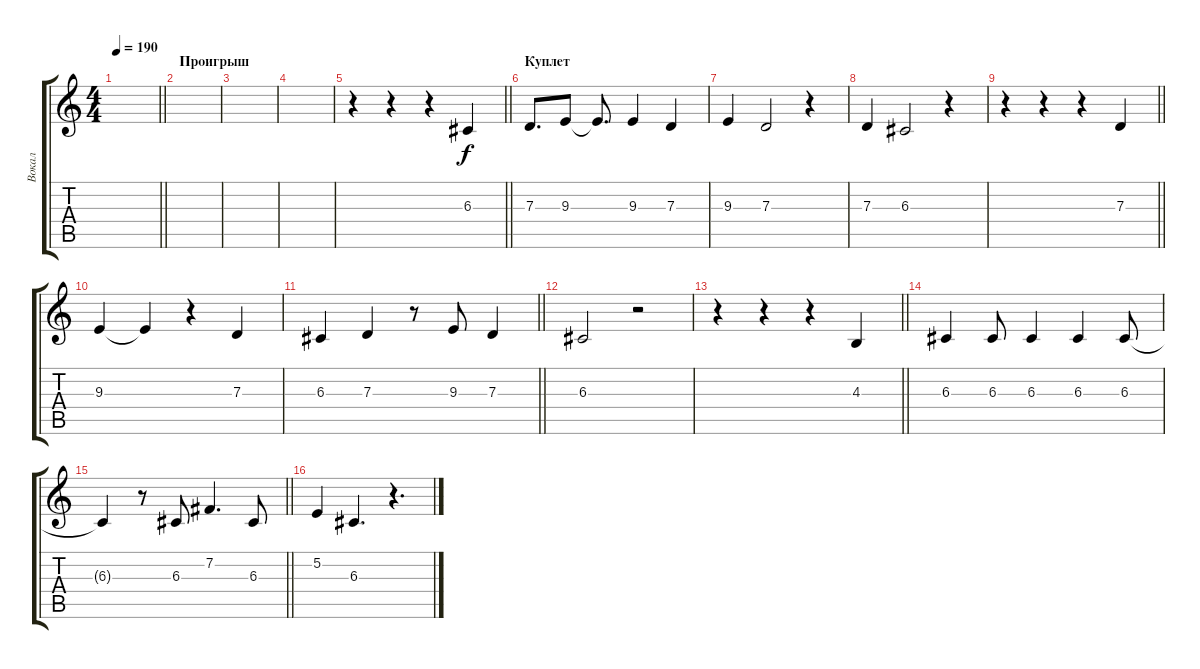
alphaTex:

\track ("Вокал" "Вокал") {instrument flute}
\staff {score tabs}
\tuning (E4 B3 G3 D3 A2 E2) {hide}
\ts (4 4)
\tempo 190
\clef g2
\barLineRight lightlight
\ks c
|
\section ("" "Проигрыш")
|
|
|
\barLineRight lightlight
r.4 r.4 r.4 6.3.4 |
\section ("" "Куплет")
7.3.8{d} 9.3.8 9.3{t}.8{d} 9.3.4 7.3.4 |
9.3.4 7.3.2 r.4 |
7.3.4 6.3.2 r.4 |
\barLineRight lightlight
r.4 r.4 r.4 7.3.4 |
9.3.4 9.3{t}.4 r.4 7.3.4 |
\barLineRight lightlight
6.3.4 7.3.4 r.8 9.3.8 7.3.4 |
6.3.2 r.2 |
\barLineRight lightlight
r.4 r.4 r.4 4.3.4 |
\section ("" " ")
6.3.4 6.3.8 6.3.4 6.3.4 6.3.8 |
\barLineRight lightlight
6.3{t}.4 r.8 6.3.8 7.2.4{d} 6.3.8 |
5.2.4 6.3.4{d} r.4{d}
